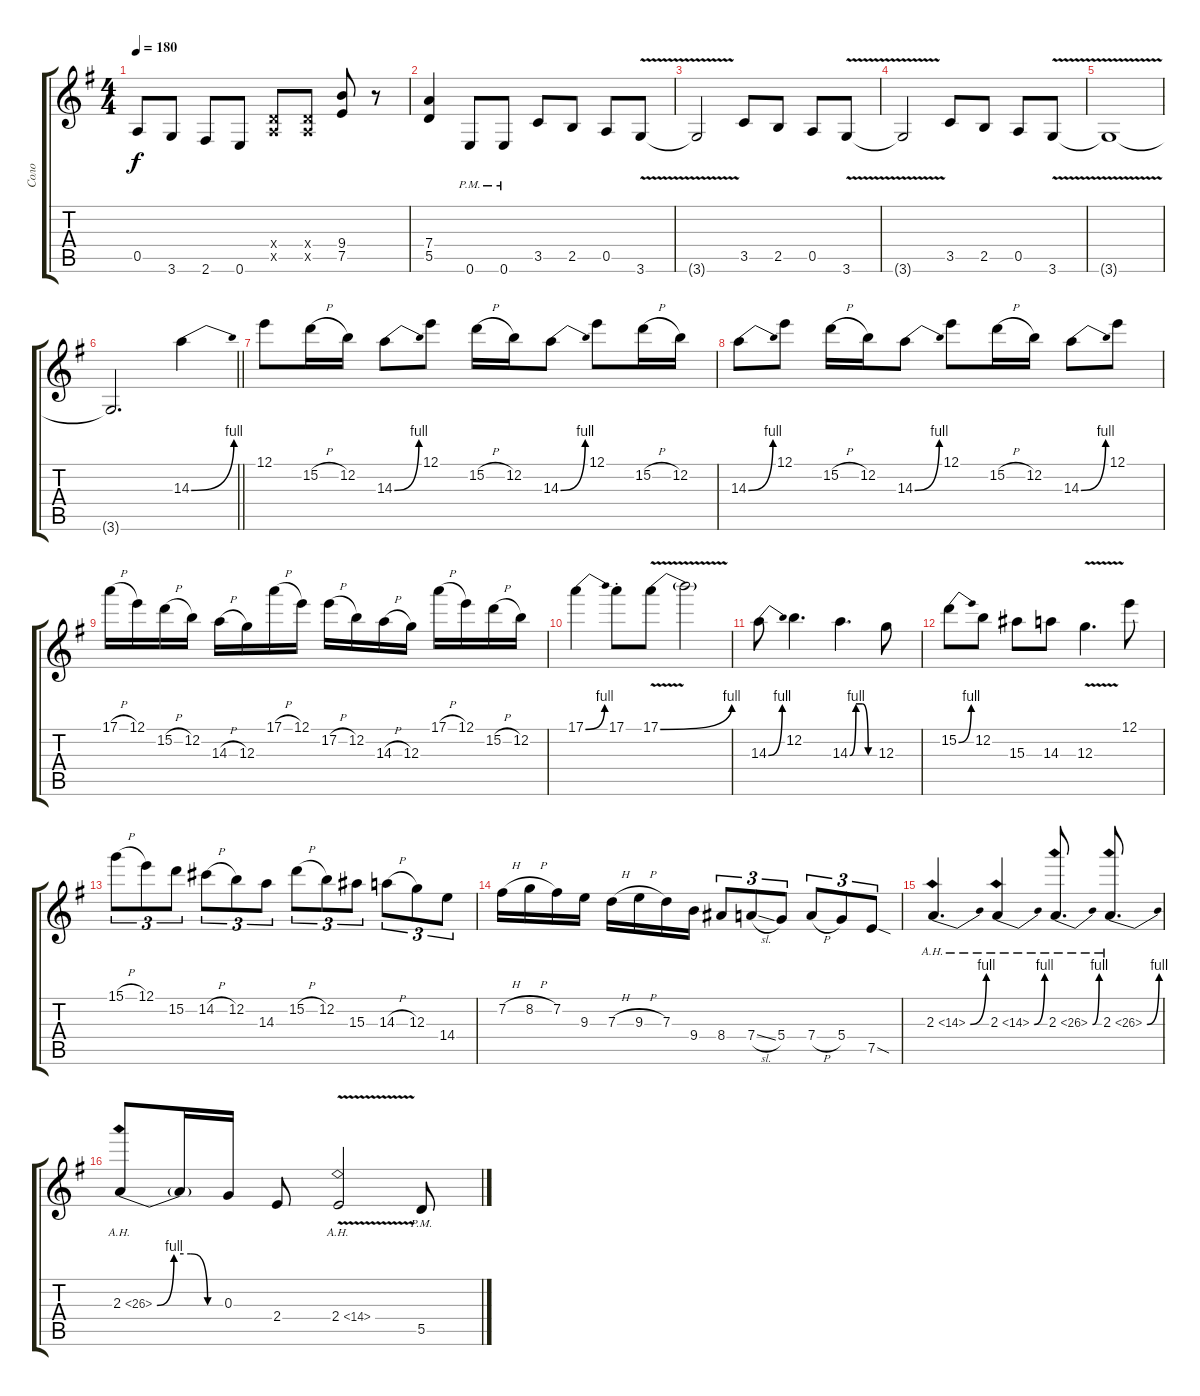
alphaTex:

\track ("Соло" "Соло") {instrument distortionguitar}
\staff {score tabs}
\tuning (E4 B3 G3 D3 A2 E2) {hide}
\ts (4 4)
\tempo 180
\clef g2
\ks g
0.5.8{dy f} 3.6.8 2.6.8 0.6.8 (0.4{x} 0.5{x}).8 (0.4{x} 0.5{x}).8 (9.4 7.5).8 r.8 |
(7.4 5.5).4 0.6{pm}.8 0.6{pm}.8 3.5.8 2.5.8 0.5.8 3.6{v}.8 |
3.6{t}.2 3.5.8 2.5.8 0.5.8 3.6{v}.8 |
3.6{t}.2 3.5.8 2.5.8 0.5.8 3.6{v}.8 |
3.6{t}.1 |
\barLineRight lightlight
3.6{t}.2{d} 14.3{be (bend 0 0 60 4)}.4 |
12.1.8 15.2{h}.16 12.2.16 14.3{be (bend 0 0 60 4)}.8 12.1.8 15.2{h}.16 12.2.16 14.3{be (bend 0 0 60 4)}.8 12.1.8 15.2{h}.16 12.2.16 |
14.3{be (bend 0 0 60 4)}.8 12.1.8 15.2{h}.16 12.2.16 14.3{be (bend 0 0 60 4)}.8 12.1.8 15.2{h}.16 12.2.16 14.3{be (bend 0 0 60 4)}.8 12.1.8 |
17.1{h}.16 12.1.16 15.2{h}.16 12.2.16 14.3{h}.16 12.3.16 17.1{h}.16 12.1.16 17.2{h}.16 12.2.16 14.3{h}.16 12.3.16 17.1{h}.16 12.1.16 15.2{h}.16 12.2.16 |
17.1{be (bend 0 0 60 4)}.4 17.1{st}.8 17.1{be (bend 0 0 60 4) v}.8 17.1{t}.2 |
14.3{be (bend 0 0 60 4)}.8 12.2.4{d} 14.3{be (custom 0 0 15 4 30 4 45 0 60 0)}.4{d} 12.3.8 |
15.2{be (bend 0 0 60 4)}.8 12.2.8 15.3.8 14.3.8 12.3{v}.4{d} 12.1.8 |
15.1{h}.8{tu (3 2)} 12.1.8{tu (3 2)} 15.2.8{tu (3 2)} 14.2{h}.8{tu (3 2)} 12.2.8{tu (3 2)} 14.3.8{tu (3 2)} 15.2{h}.8{tu (3 2)} 12.2.8{tu (3 2)} 15.3.8{tu (3 2)} 14.3{h}.8{tu (3 2)} 12.3.8{tu (3 2)} 14.4.8{tu (3 2)} |
7.2{h}.16 8.2{h}.16 7.2.16 9.3.16 7.3{h}.16 9.3{h}.16 7.3.16 9.4.16 8.4.8{tu (3 2)} 7.4{sl}.8{tu (3 2)} 5.4.8{tu (3 2)} 7.4{h}.8{tu (3 2)} 5.4.8{tu (3 2)} 7.5{sod}.8{tu (3 2)} |
2.3{be (bend 0 0 60 4) ah 12}.4{d} 2.3{be (bend 0 0 60 4) ah 12}.4 2.3{be (bend 0 0 60 4) ah 24}.8{d} 2.3{be (bend 0 0 60 4) ah 24}.8{d} |
2.3{be (custom 0 0 15 4 30 4 45 0 60 0) ah 24}.8 2.3{t}.16 0.3.16 2.4.8 2.4{ah 12 v}.2 5.5{pm}.8
